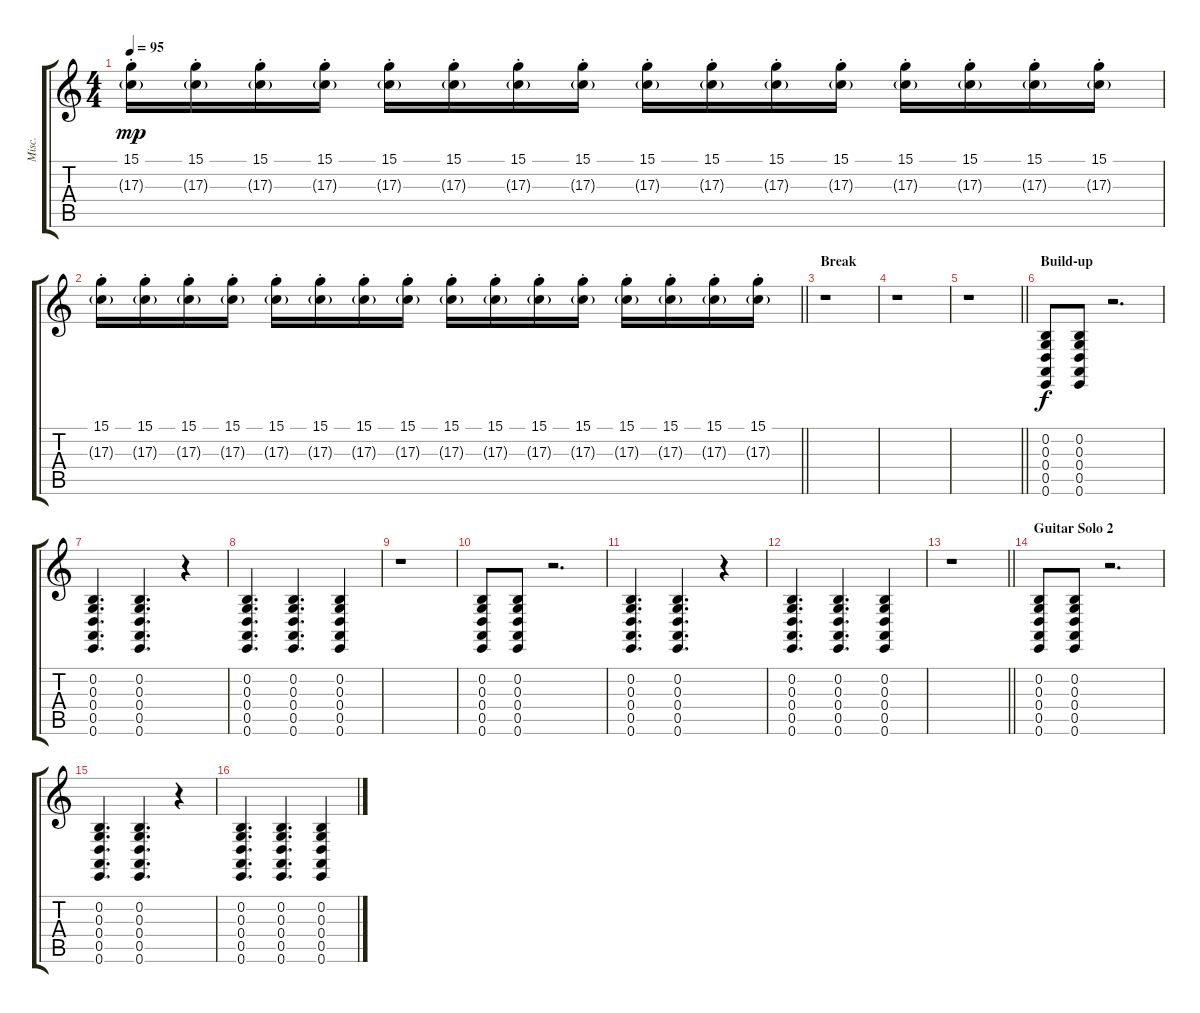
\track ("Misc." "Misc.") {instrument pad7halo}
\staff {score tabs}
\tuning (E4 B3 G3 D3 A2 E2) {hide}
\ts (4 4)
\tempo 95
\clef g2
\ks c
(15.1{st} 17.3{g st}).16{dy mp} (15.1{st} 17.3{g st}).16 (15.1{st} 17.3{g st}).16 (15.1{st} 17.3{g st}).16 (15.1{st} 17.3{g st}).16 (15.1{st} 17.3{g st}).16 (15.1{st} 17.3{g st}).16 (15.1{st} 17.3{g st}).16 (15.1{st} 17.3{g st}).16 (15.1{st} 17.3{g st}).16 (15.1{st} 17.3{g st}).16 (15.1{st} 17.3{g st}).16 (15.1{st} 17.3{g st}).16 (15.1{st} 17.3{g st}).16 (15.1{st} 17.3{g st}).16 (15.1{st} 17.3{g st}).16 |
\barLineRight lightlight
(15.1{st} 17.3{g st}).16 (15.1{st} 17.3{g st}).16 (15.1{st} 17.3{g st}).16 (15.1{st} 17.3{g st}).16 (15.1{st} 17.3{g st}).16 (15.1{st} 17.3{g st}).16 (15.1{st} 17.3{g st}).16 (15.1{st} 17.3{g st}).16 (15.1{st} 17.3{g st}).16 (15.1{st} 17.3{g st}).16 (15.1{st} 17.3{g st}).16 (15.1{st} 17.3{g st}).16 (15.1{st} 17.3{g st}).16 (15.1{st} 17.3{g st}).16 (15.1{st} 17.3{g st}).16 (15.1{st} 17.3{g st}).16 |
\section ("" "Break")
r.1 |
r.1 |
\barLineRight lightlight
r.1 |
\section ("" "Build-up")
(0.2 0.3 0.4 0.5 0.6).8{dy f volume 14 instrument taikodrum} (0.2 0.3 0.4 0.5 0.6).8 r.2{d} |
(0.2 0.3 0.4 0.5 0.6).4{d} (0.2 0.3 0.4 0.5 0.6).4{d} r.4 |
(0.2 0.3 0.4 0.5 0.6).4{d} (0.2 0.3 0.4 0.5 0.6).4{d} (0.2 0.3 0.4 0.5 0.6).4 |
r.1 |
(0.2 0.3 0.4 0.5 0.6).8 (0.2 0.3 0.4 0.5 0.6).8 r.2{d} |
(0.2 0.3 0.4 0.5 0.6).4{d} (0.2 0.3 0.4 0.5 0.6).4{d} r.4 |
(0.2 0.3 0.4 0.5 0.6).4{d} (0.2 0.3 0.4 0.5 0.6).4{d} (0.2 0.3 0.4 0.5 0.6).4 |
\barLineRight lightlight
r.1 |
\section ("" "Guitar Solo 2")
(0.2 0.3 0.4 0.5 0.6).8 (0.2 0.3 0.4 0.5 0.6).8 r.2{d} |
(0.2 0.3 0.4 0.5 0.6).4{d} (0.2 0.3 0.4 0.5 0.6).4{d} r.4 |
(0.2 0.3 0.4 0.5 0.6).4{d} (0.2 0.3 0.4 0.5 0.6).4{d} (0.2 0.3 0.4 0.5 0.6).4
